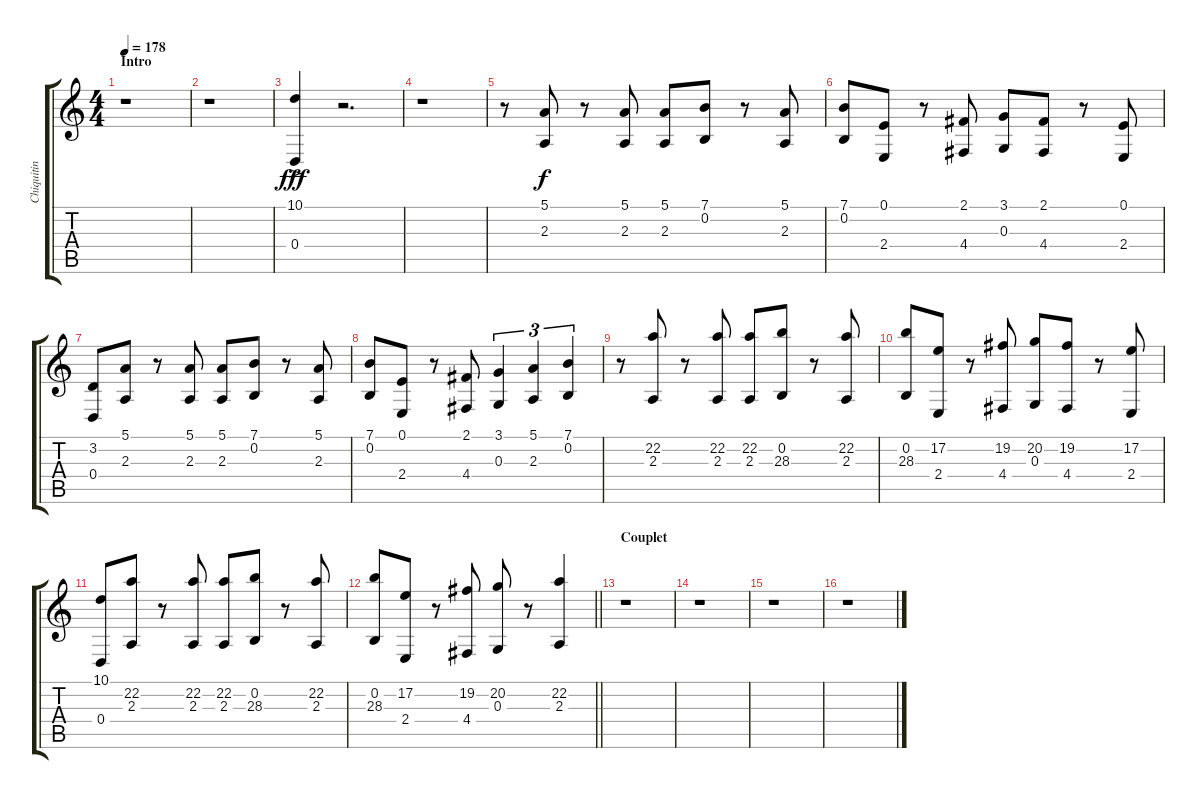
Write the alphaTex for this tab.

\track ("Chiquitin" "Chiquitin") {instrument trumpet}
\staff {score tabs}
\tuning (E4 B3 G3 D3 A2 E2) {hide}
\ts (4 4)
\section ("" "Intro")
\tempo 178
\clef g2
\ks c
r.1{dy fff instrument trumpet} |
r.1 |
(10.1{ac} 0.4{ac}).4 r.2{d} |
r.1 |
r.8 (5.1 2.3).8{dy f} r.8 (5.1 2.3).8 (5.1 2.3).8 (7.1 0.2).8 r.8 (5.1 2.3).8 |
(7.1 0.2).8 (0.1 2.4).8 r.8 (2.1 4.4).8 (3.1 0.3).8 (2.1 4.4).8 r.8 (0.1 2.4).8 |
(3.2 0.4).8 (5.1 2.3).8 r.8 (5.1 2.3).8 (5.1 2.3).8 (7.1 0.2).8 r.8 (5.1 2.3).8 |
(7.1 0.2).8 (0.1 2.4).8 r.8 (2.1 4.4).8 (3.1 0.3).4{tu (3 2)} (5.1 2.3).4{tu (3 2)} (7.1 0.2).4{tu (3 2)} |
r.8 (22.2 2.3).8 r.8 (22.2 2.3).8 (22.2 2.3).8 (0.2 28.3).8 r.8 (22.2 2.3).8 |
(0.2 28.3).8 (17.2 2.4).8 r.8 (19.2 4.4).8 (20.2 0.3).8 (19.2 4.4).8 r.8 (17.2 2.4).8 |
(10.1 0.4).8 (22.2 2.3).8 r.8 (22.2 2.3).8 (22.2 2.3).8 (0.2 28.3).8 r.8 (22.2 2.3).8 |
\barLineRight lightlight
(0.2 28.3).8 (17.2 2.4).8 r.8 (19.2 4.4).8 (20.2 0.3).8 r.8 (22.2 2.3).4 |
\section ("" "Couplet")
r.1 |
r.1 |
r.1 |
r.1
